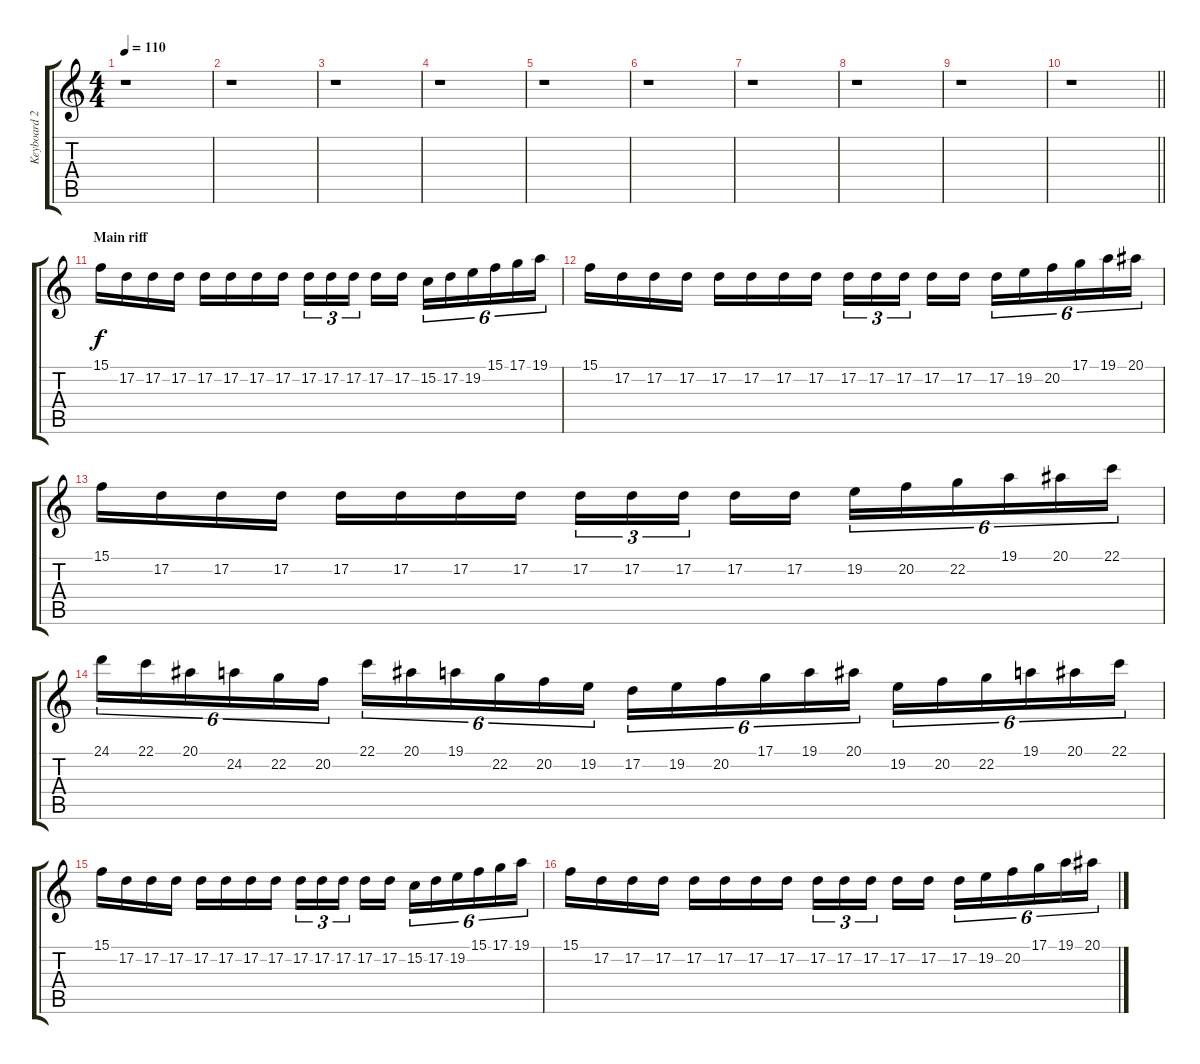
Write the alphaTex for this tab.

\track ("Keyboard 2 (Harpsichord)" "Keyboard 2") {instrument harpsichord}
\staff {score tabs}
\tuning (D4 A3 F3 C3 G2 D2) {hide}
\ts (4 4)
\tempo 110
\clef g2
\ks c
r.1{dy f} |
r.1 |
r.1 |
r.1 |
r.1 |
r.1 |
r.1 |
r.1 |
r.1 |
\barLineRight lightlight
r.1 |
\section ("" "Main riff")
15.1.16{volume 14 balance 6 instrument harpsichord} 17.2.16 17.2.16 17.2.16 17.2.16 17.2.16 17.2.16 17.2.16 17.2.16{tu (3 2)} 17.2.16{tu (3 2)} 17.2.16{tu (3 2)} 17.2.16 17.2.16 15.2.16{tu (6 4)} 17.2.16{tu (6 4)} 19.2.16{tu (6 4)} 15.1.16{tu (6 4)} 17.1.16{tu (6 4)} 19.1.16{tu (6 4)} |
15.1.16 17.2.16 17.2.16 17.2.16 17.2.16 17.2.16 17.2.16 17.2.16 17.2.16{tu (3 2)} 17.2.16{tu (3 2)} 17.2.16{tu (3 2)} 17.2.16 17.2.16 17.2.16{tu (6 4)} 19.2.16{tu (6 4)} 20.2.16{tu (6 4)} 17.1.16{tu (6 4)} 19.1.16{tu (6 4)} 20.1.16{tu (6 4)} |
15.1.16 17.2.16 17.2.16 17.2.16 17.2.16 17.2.16 17.2.16 17.2.16 17.2.16{tu (3 2)} 17.2.16{tu (3 2)} 17.2.16{tu (3 2)} 17.2.16 17.2.16 19.2.16{tu (6 4)} 20.2.16{tu (6 4)} 22.2.16{tu (6 4)} 19.1.16{tu (6 4)} 20.1.16{tu (6 4)} 22.1.16{tu (6 4)} |
24.1.16{tu (6 4)} 22.1.16{tu (6 4)} 20.1.16{tu (6 4)} 24.2.16{tu (6 4)} 22.2.16{tu (6 4)} 20.2.16{tu (6 4)} 22.1.16{tu (6 4)} 20.1.16{tu (6 4)} 19.1.16{tu (6 4)} 22.2.16{tu (6 4)} 20.2.16{tu (6 4)} 19.2.16{tu (6 4)} 17.2.16{tu (6 4)} 19.2.16{tu (6 4)} 20.2.16{tu (6 4)} 17.1.16{tu (6 4)} 19.1.16{tu (6 4)} 20.1.16{tu (6 4)} 19.2.16{tu (6 4)} 20.2.16{tu (6 4)} 22.2.16{tu (6 4)} 19.1.16{tu (6 4)} 20.1.16{tu (6 4)} 22.1.16{tu (6 4)} |
15.1.16{volume 14 balance 6 instrument harpsichord} 17.2.16 17.2.16 17.2.16 17.2.16 17.2.16 17.2.16 17.2.16 17.2.16{tu (3 2)} 17.2.16{tu (3 2)} 17.2.16{tu (3 2)} 17.2.16 17.2.16 15.2.16{tu (6 4)} 17.2.16{tu (6 4)} 19.2.16{tu (6 4)} 15.1.16{tu (6 4)} 17.1.16{tu (6 4)} 19.1.16{tu (6 4)} |
15.1.16 17.2.16 17.2.16 17.2.16 17.2.16 17.2.16 17.2.16 17.2.16 17.2.16{tu (3 2)} 17.2.16{tu (3 2)} 17.2.16{tu (3 2)} 17.2.16 17.2.16 17.2.16{tu (6 4)} 19.2.16{tu (6 4)} 20.2.16{tu (6 4)} 17.1.16{tu (6 4)} 19.1.16{tu (6 4)} 20.1.16{tu (6 4)}
